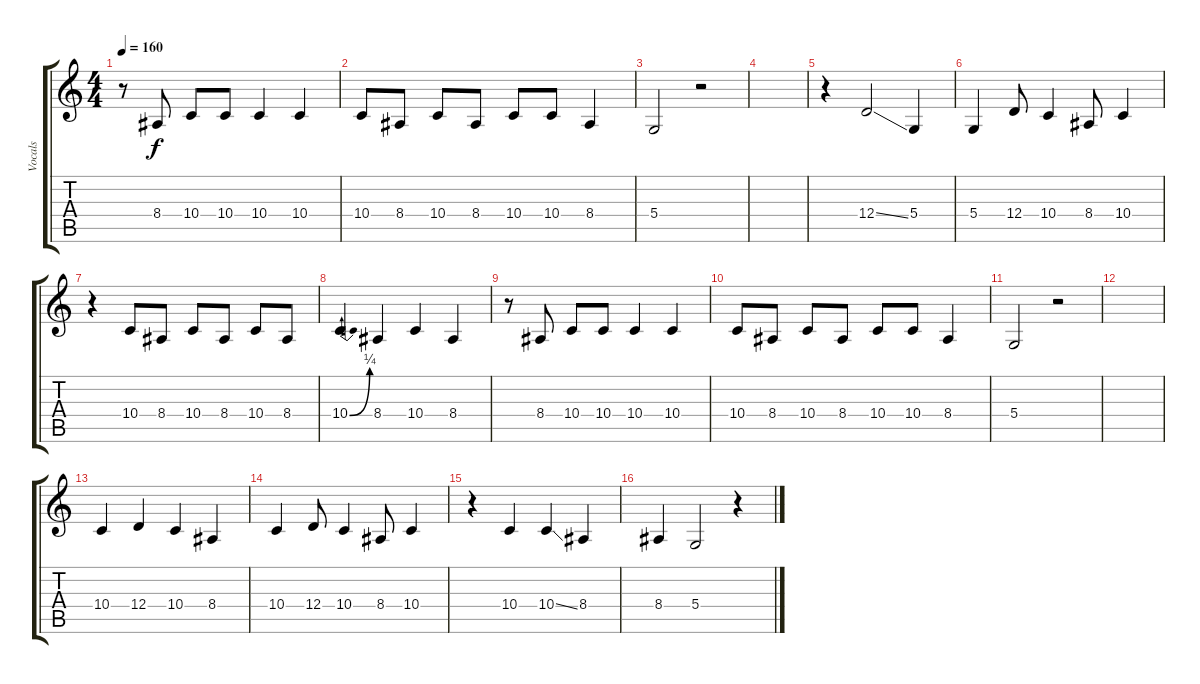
\track ("Vocals" "Vocals") {instrument lead2sawtooth}
\staff {score tabs}
\tuning (E4 B3 G3 D3 A2 E2) {hide}
\ts (4 4)
\tempo 160
\clef g2
\ks c
r.8{dy f} 8.4.8 10.4.8 10.4.8 10.4.4 10.4.4 |
10.4.8 8.4.8 10.4.8 8.4.8 10.4.8 10.4.8 8.4.4 |
5.4.2 r.2 |
|
r.4 12.4{ss}.2 5.4.4 |
5.4.4 12.4.8 10.4.4 8.4.8 10.4.4 |
r.4 10.4.8 8.4.8 10.4.8 8.4.8 10.4.8 8.4.8 |
10.4{be (bend 0 0 60 1)}.4 8.4.4 10.4.4 8.4.4 |
r.8 8.4.8 10.4.8 10.4.8 10.4.4 10.4.4 |
10.4.8 8.4.8 10.4.8 8.4.8 10.4.8 10.4.8 8.4.4 |
5.4.2 r.2 |
|
10.4.4 12.4.4 10.4.4 8.4.4 |
10.4.4 12.4.8 10.4.4 8.4.8 10.4.4 |
r.4 10.4.4 10.4{ss}.4 8.4.4 |
8.4.4 5.4.2 r.4
